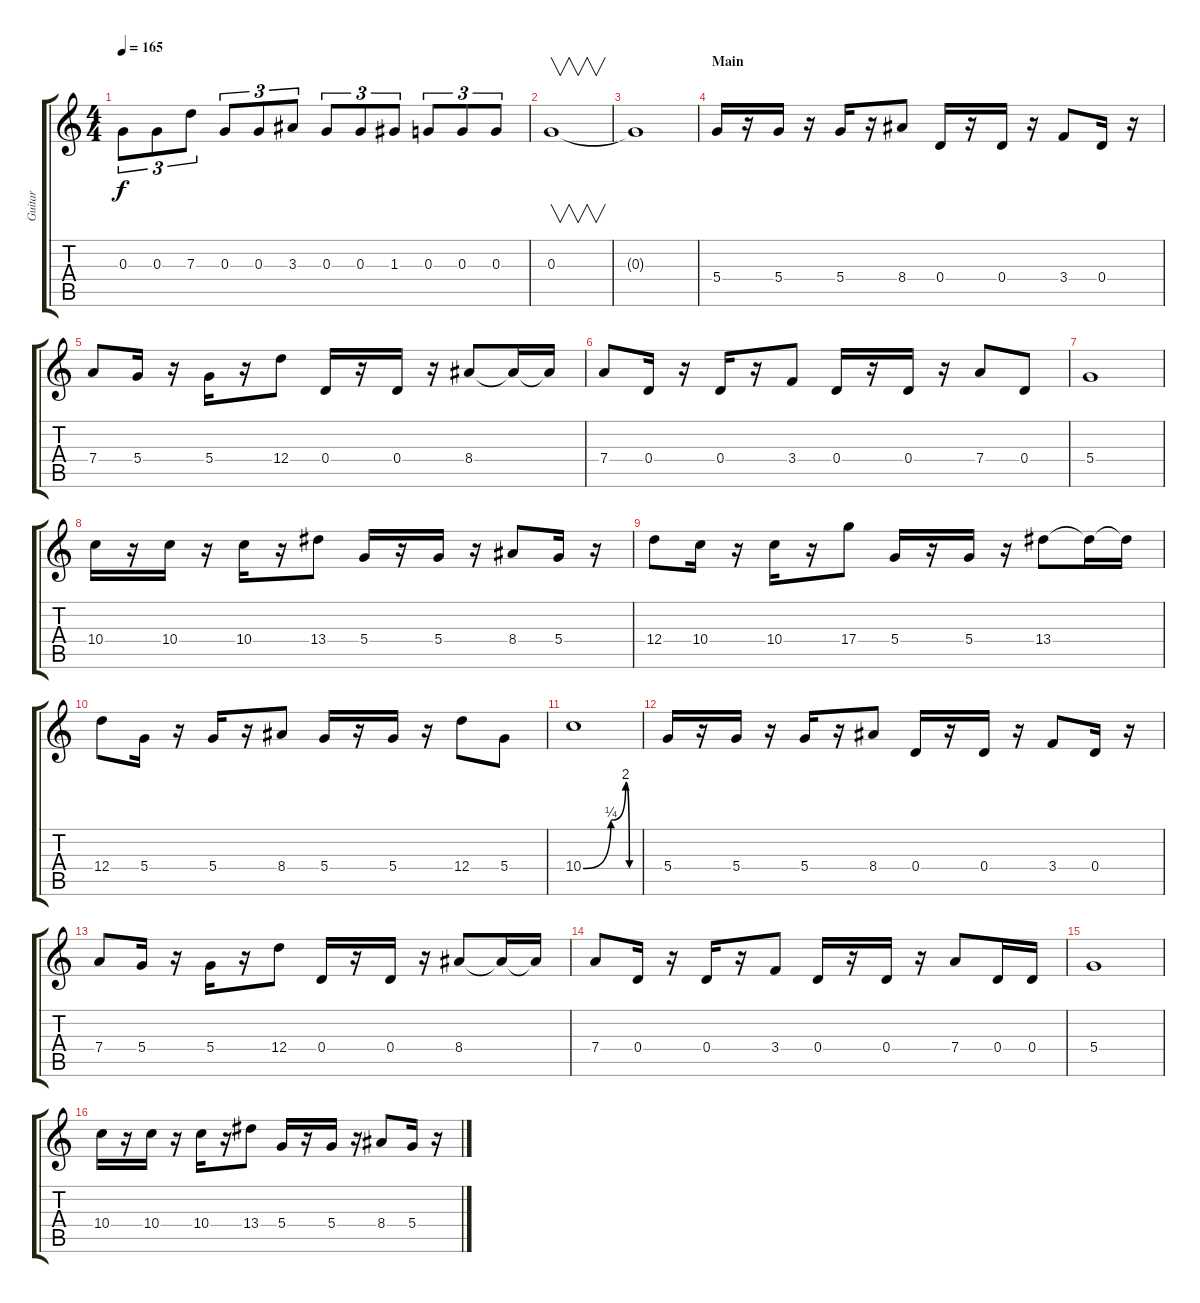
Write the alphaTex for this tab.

\track ("Guitar" "Guitar") {instrument distortionguitar}
\staff {score tabs}
\tuning (E4 B3 G3 D3 A2 E2) {hide}
\ts (4 4)
\tempo 165
\clef g2
\ks c
0.3.8{tu (3 2) dy f} 0.3.8{tu (3 2)} 7.3.8{tu (3 2)} 0.3.8{tu (3 2)} 0.3.8{tu (3 2)} 3.3.8{tu (3 2)} 0.3.8{tu (3 2)} 0.3.8{tu (3 2)} 1.3.8{tu (3 2)} 0.3.8{tu (3 2)} 0.3.8{tu (3 2)} 0.3.8{tu (3 2)} |
0.3.1{v} |
0.3{t}.1 |
\section ("" "Main")
5.4.16 r.16 5.4.16 r.16 5.4.16 r.16 8.4.8 0.4.16 r.16 0.4.16 r.16 3.4.8 0.4.16 r.16 |
7.4.8 5.4.16 r.16 5.4.16 r.16 12.4.8 0.4.16 r.16 0.4.16 r.16 8.4.8 8.4{t}.16 8.4{t}.16 |
7.4.8 0.4.16 r.16 0.4.16 r.16 3.4.8 0.4.16 r.16 0.4.16 r.16 7.4.8 0.4.8 |
5.4.1 |
10.4.16 r.16 10.4.16 r.16 10.4.16 r.16 13.4.8 5.4.16 r.16 5.4.16 r.16 8.4.8 5.4.16 r.16 |
12.4.8 10.4.16 r.16 10.4.16 r.16 17.4.8 5.4.16 r.16 5.4.16 r.16 13.4.8 13.4{t}.16 13.4{t}.16 |
12.4.8 5.4.16 r.16 5.4.16 r.16 8.4.8 5.4.16 r.16 5.4.16 r.16 12.4.8 5.4.8 |
10.4{be (custom 0 0 30 1 46 8 50 0 60 0)}.1 |
5.4.16 r.16 5.4.16 r.16 5.4.16 r.16 8.4.8 0.4.16 r.16 0.4.16 r.16 3.4.8 0.4.16 r.16 |
7.4.8 5.4.16 r.16 5.4.16 r.16 12.4.8 0.4.16 r.16 0.4.16 r.16 8.4.8 8.4{t}.16 8.4{t}.16 |
7.4.8 0.4.16 r.16 0.4.16 r.16 3.4.8 0.4.16 r.16 0.4.16 r.16 7.4.8 0.4.16 0.4.16 |
5.4.1 |
10.4.16 r.16 10.4.16 r.16 10.4.16 r.16 13.4.8 5.4.16 r.16 5.4.16 r.16 8.4.8 5.4.16 r.16
